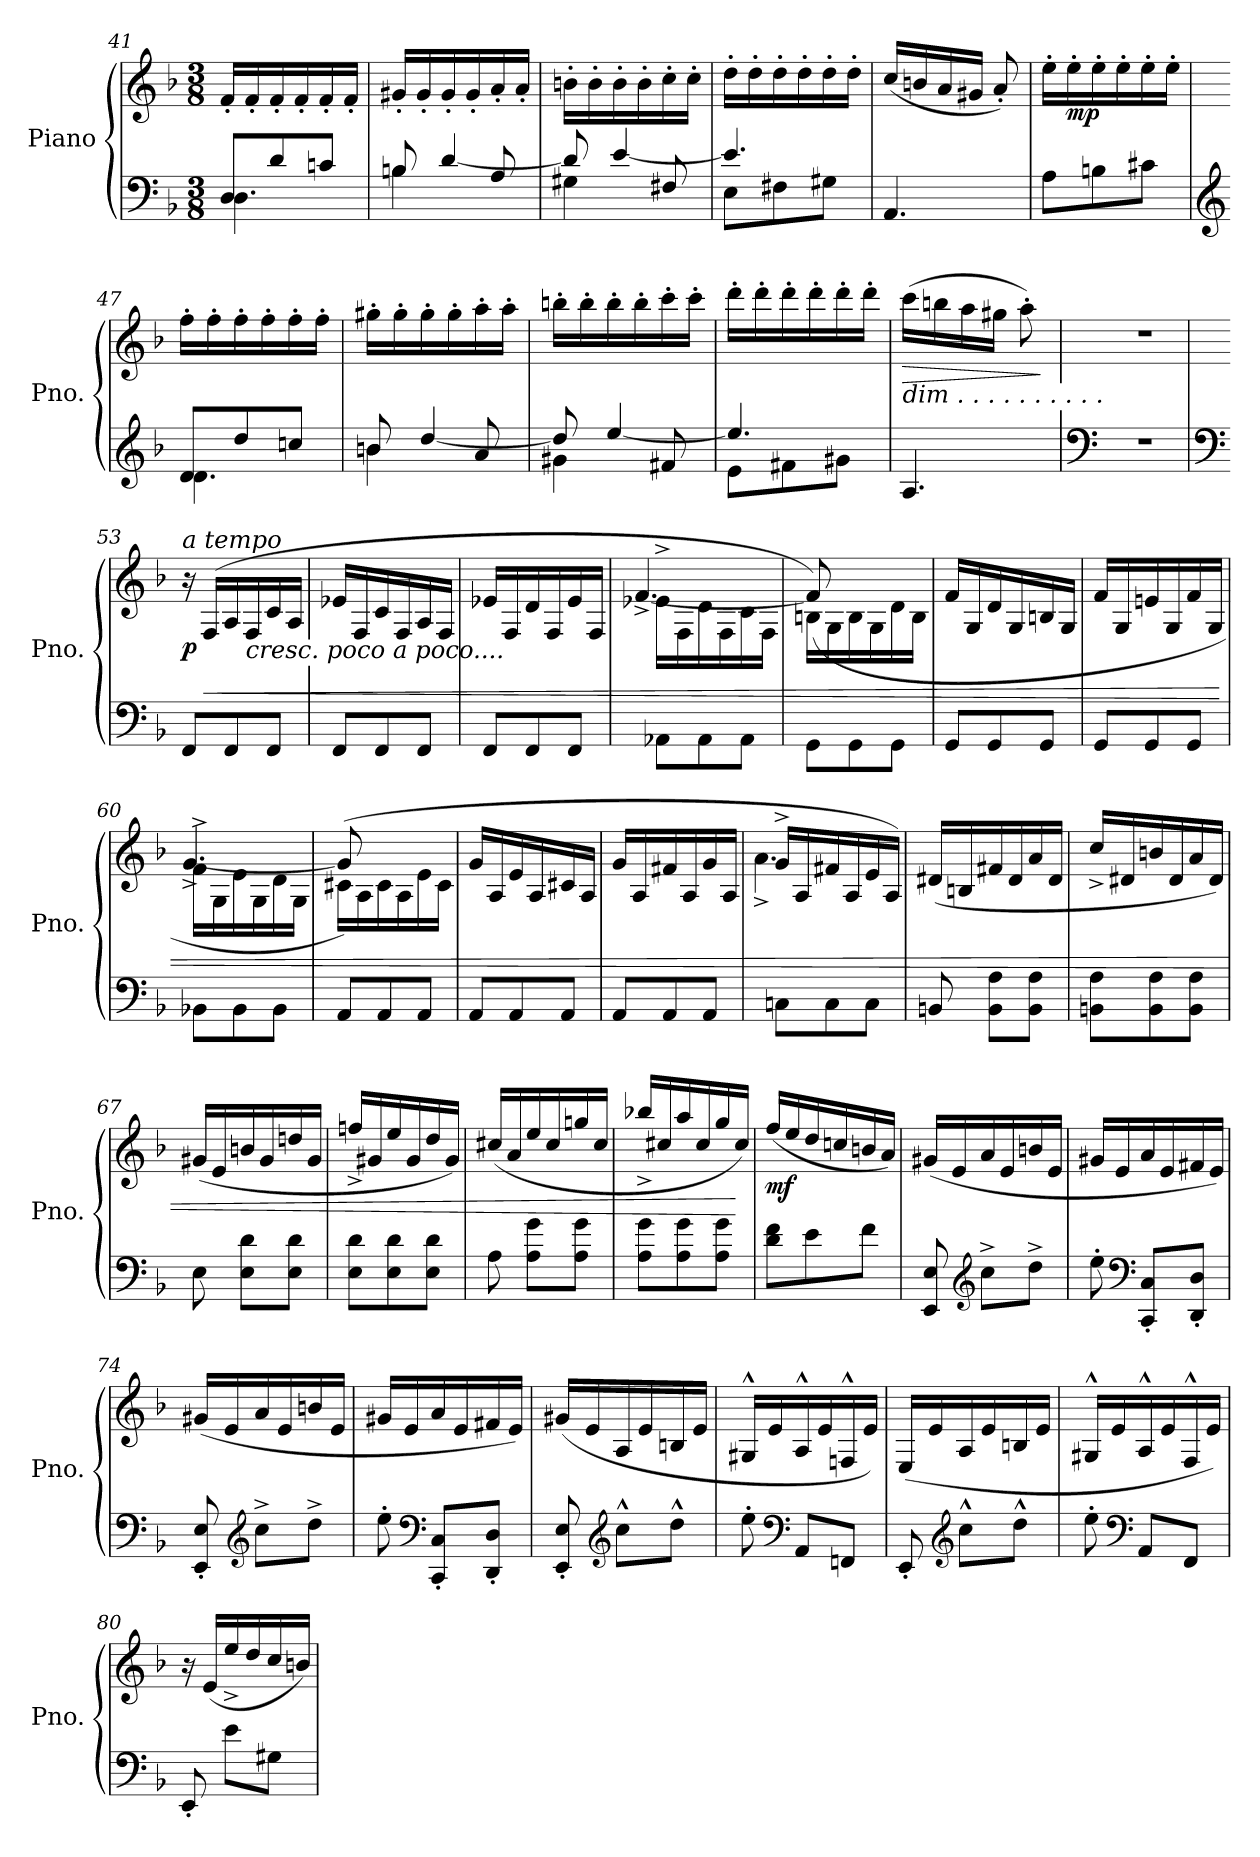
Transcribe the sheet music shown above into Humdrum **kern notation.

**kern	**kern	**dynam
*part1	*part1	*part1
*staff2	*staff1	*staff1/2
*I"Piano	*	*
*I'Pno.	*	*
*clefF4	*clefG2	*
*k[b-]	*k[b-]	*
*M3/8	*M3/8	*
=41	=41	=41
*^	*	*
8D/L	4.D\	16f'/LL	.
.	.	16f'/	.
8d/	.	16f'/	.
.	.	16f'/	.
8cn/J	.	16f'/	.
.	.	16f'/JJ	.
=42	=42	=42	=42
4Bn\	8B/	16g#X'/LL	.
.	.	16g#'/	.
.	[4d/	16g#'/	.
.	.	16g#'/	.
8A/	.	16a'/	.
.	.	16a'/JJ	.
=43	=43	=43	=43
4G#X\	8d/]	16bn'\LL	.
.	.	16b'\	.
.	[4e/	16b'\	.
.	.	16b'\	.
8F#X/	.	16cc'\	.
.	.	16cc'\JJ	.
=44	=44	=44	=44
8E\L	4.e/]	16dd'\LL	.
.	.	16dd'\	.
8F#X\	.	16dd'\	.
.	.	16dd'\	.
8G#X\J	.	16dd'\	.
.	.	16dd'\JJ	.
*v	*v	*	*
=45	=45	=45
4.AA/	(>16cc/LL	.
.	16bn/	.
.	16a/	.
.	16g#X/JJ	.
.	8a'/)	.
=46	=46	=46
8A\L	16ee'\LL	.
!	!	!LO:DY:b
.	16ee'\	mp
8Bn\	16ee'\	.
.	16ee'\	.
8c#X\J	16ee'\	.
.	16ee'\JJ	.
!!LO:LB:g=z
=47	=47	=47
*clefG2	*	*
*^	*	*
8d/L	4.d\	16ff'\LL	.
.	.	16ff'\	.
8dd/	.	16ff'\	.
.	.	16ff'\	.
8ccn/J	.	16ff'\	.
.	.	16ff'\JJ	.
=48	=48	=48	=48
4bn\	8b/	16gg#X'\LL	.
.	.	16gg#'\	.
.	[4dd/	16gg#'\	.
.	.	16gg#'\	.
8a/	.	16aa'\	.
.	.	16aa'\JJ	.
=49	=49	=49	=49
4g#X\	8dd/]	16bbn'\LL	.
.	.	16bb'\	.
.	[4ee/	16bb'\	.
.	.	16bb'\	.
8f#X/	.	16ccc'\	.
.	.	16ccc'\JJ	.
=50	=50	=50	=50
8e\L	4.ee/]	16ddd'\LL	.
.	.	16ddd'\	.
8f#X\	.	16ddd'\	.
.	.	16ddd'\	.
8g#X\J	.	16ddd'\	.
.	.	16ddd'\JJ	.
*v	*v	*	*
=51	=51	=51
*	*MM135	*
!	!LO:TX:b:i:t=dim . . . . . . . . . .	!
!	!	!LO:HP:b
4.A/	(>16ccc\LL	>
.	16bbn\	.
*	*MM120	*
.	16aa\	.
.	16gg#X\JJ	.
*	*MM113	*
.	8aa'\)	.
.	.	]
=52	=52	=52
*clefF4	*	*
4.r	4.r	.
!!LO:PB:g=z
=53	=53	=53
*clefF4	*	*
*	*MM150	*
!	!LO:TX:a:i:t=a tempo	!
!	!	!LO:DY:b
8FF/L	16r	p
!	!	!LO:HP:b
.	(>16F/LL	<
8FF/	16A/	.
!	!LO:TX:b:i:t=cresc. poco a poco....	!
.	16F/	.
8FF/J	16c/	.
.	16A/JJ	.
=54	=54	=54
8FF/L	16e-X/LL	.
.	16F/	.
8FF/	16c/	.
.	16F/	.
8FF/J	16A/	.
.	16F/JJ	.
=55	=55	=55
8FF/L	16e-X/LL	.
.	16F/	.
8FF/	16d/	.
.	16F/	.
8FF/J	16e-/	.
.	16F/JJ	.
=56	=56	=56
*	*^	*
8AA-X\L	16e-X^\LL	[4.f^/	.
.	16F\	.	.
8AA-\	16d\	.	.
.	16F\	.	.
8AA-\J	16c\	.	.
.	16F\JJ	.	.
=57	=57	=57	=57
8GG\L	16Bn\LL	(>8f/])	.
.	16G\	.	.
8GG\	16B\	4ryy	.
.	16G\	.	.
8GG\J	16d\	.	.
.	16B\JJ	.	.
*	*v	*v	*
!!LO:LB:g=z
=58	=58	=58
8GG/L	16f/LL	.
.	16G/	.
8GG/	16d/	.
.	16G/	.
8GG/J	16Bn/	.
.	16G/JJ	.
=59	=59	=59
8GG/L	16f/LL	.
.	16G/	.
8GG/	16en/	.
.	16G/	.
8GG/J	16f/	.
.	16G/JJ	.
=60	=60	=60
*	*^	*
8BB-X\L	16f^\LL	[4.g^/	.
.	16G\	.	.
8BB-\	16e\	.	.
.	16G\	.	.
8BB-\J	16d\	.	.
.	16G\JJ	.	.
=61	=61	=61	=61
8AA/L	(>16c#X\LL	8g/])	.
.	16A\	.	.
8AA/	16c#\	4ryy	.
.	16A\	.	.
8AA/J	16e\	.	.
.	16c#\JJ	.	.
*	*v	*v	*
=62	=62	=62
8AA/L	16g/LL	.
.	16A/	.
8AA/	16e/	.
.	16A/	.
8AA/J	16c#X/	.
.	16A/JJ	.
=63	=63	=63
8AA/L	16g/LL	.
.	16A/	.
8AA/	16f#X/	.
.	16A/	.
8AA/J	16g/	.
.	16A/JJ	.
!!LO:LB:g=z
=64	=64	=64
*	*^	*
8Cn\L	16g^/LL	4.a^\	.
.	16A/	.	.
8C\	16f#X/	.	.
.	16A/	.	.
8C\J	16e/	.	.
.	16A/JJ)	.	.
*	*v	*v	*
=65	=65	=65
8BBn/	(>16d#X/LL	.
.	16Bn/	.
8BB\ 8A\L	16f#X/	.
.	16d#/	.
8BB\ 8A\J	16a/	.
.	16d#/JJ	.
=66	=66	=66
8BBn\ 8A\L	16cc^/LL	.
.	16d#X/	.
8BB\ 8A\	16bn/	.
.	16d#/	.
8BB\ 8A\J	16a/	.
.	16d#/JJ)	.
=67	=67	=67
8E\	(>16g#X/LL	.
.	16e/	.
8E\ 8d\L	16bn/	.
.	16g#/	.
8E\ 8d\J	16ddn/	.
.	16g#/JJ	.
=68	=68	=68
8E\ 8d\L	16ffn^/LL	.
.	16g#X/	.
8E\ 8d\	16ee/	.
.	16g#/	.
8E\ 8d\J	16dd/	.
.	16g#/JJ)	.
=69	=69	=69
8A\	(>16cc#X/LL	.
.	16a/	.
8A\ 8g\L	16ee/	.
.	16cc#/	.
8A\ 8g\J	16ggn/	.
.	16cc#/JJ	.
!!LO:LB:g=z
=70	=70	=70
8A\ 8g\L	16bb-X^/LL	.
.	16cc#X/	.
8A\ 8g\	16aa/	.
.	16cc#/	.
8A\ 8g\J	16gg/	.
.	16cc#/JJ)	[
=71	=71	=71
!	!	!LO:DY:b
8d\ 8f\L	(>16ff/LL	mf
.	16ee/	.
8e\	16dd/	.
.	16ccn/	.
8f\J	16bn/	.
.	16a/JJ)	.
=72	=72	=72
8EE/ 8E/	(>16g#X/LL	.
.	16e/	.
*clefG2	*	*
8cc^\L	16a/	.
.	16e/	.
8dd^\J	16bn/	.
.	16e/JJ	.
=73	=73	=73
8ee'\	16g#X/LL	.
.	16e/	.
*clefF4	*	*
8CC/' 8C/'L	16a/	.
.	16e/	.
8DD/' 8D/'J	16f#X/	.
.	16e/JJ)	.
!!LO:PB:g=z
=74	=74	=74
8EE/' 8E/'	(>16g#X/LL	.
.	16e/	.
*clefG2	*	*
8cc^\L	16a/	.
.	16e/	.
8dd^\J	16bn/	.
.	16e/JJ	.
=75	=75	=75
8ee'\	16g#X/LL	.
.	16e/	.
*clefF4	*	*
8CC/' 8C/'L	16a/	.
.	16e/	.
8DD/' 8D/'J	16f#X/	.
.	16e/JJ)	.
=76	=76	=76
8EE/' 8E/'	(>16g#X/LL	.
.	16e/	.
*clefG2	*	*
8cc^^\L	16A/	.
.	16e/	.
8dd^^\J	16Bn/	.
.	16e/JJ	.
=77	=77	=77
8ee'\	16G#X^^/LL	.
.	16e/	.
*clefF4	*	*
8AA/L	16A^^/	.
.	16e/	.
8FFn/J	16Fn^^/	.
.	16e/JJ)	.
=78	=78	=78
8EE'/	(>16E/LL	.
.	16e/	.
*clefG2	*	*
8cc^^\L	16A/	.
.	16e/	.
8dd^^\J	16Bn/	.
.	16e/JJ	.
=79	=79	=79
8ee'\	16G#X^^/LL	.
.	16e/	.
*clefF4	*	*
8AA/L	16A^^/	.
.	16e/	.
8FF/J	16F^^/	.
.	16e/JJ)	.
!!LO:LB:g=z
=80	=80	=80
8EE'/	16r	.
.	(>16e/LL	.
8e\L	16ee^/	.
.	16dd/	.
8G#X\J	16cc/	.
.	16bn/JJ)	.
=	=	=
*-	*-	*-
